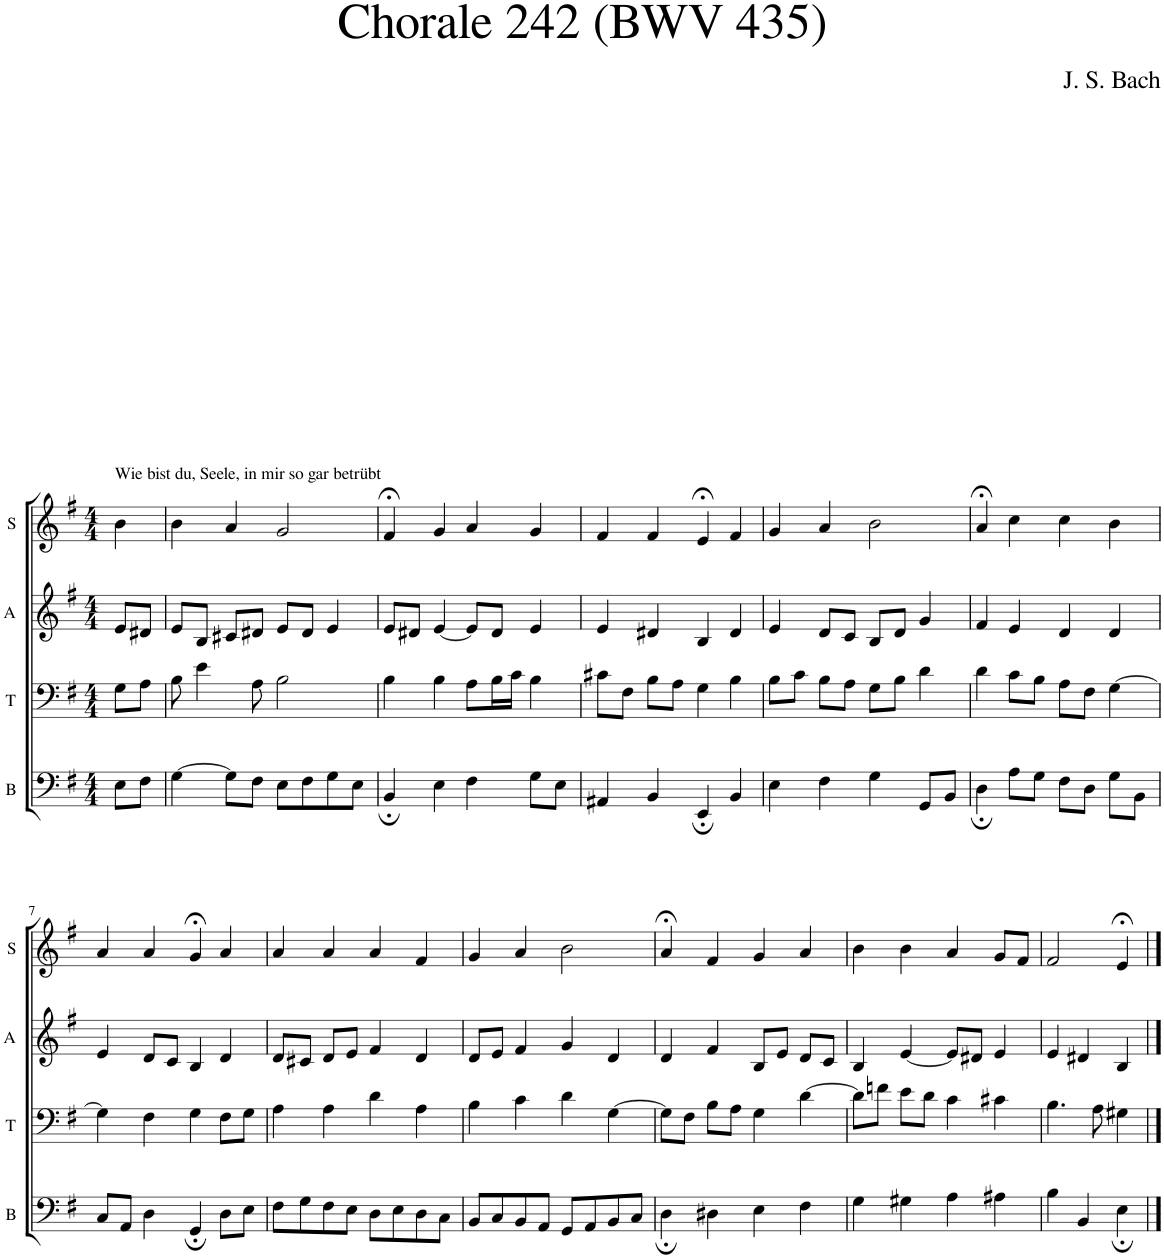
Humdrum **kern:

**kern	**kern	**kern	**kern
*part4	*part3	*part2	*part1
*staff4	*staff3	*staff2	*staff1
*I"B	*I"T	*I"A	*I"S
*I'B	*I'T	*I'A	*I'S
*clefF4	*clefF4	*clefG2	*clefG2
*k[f#]	*k[f#]	*k[f#]	*k[f#]
*M4/4	*M4/4	*M4/4	*M4/4
=1	=1	=1	=1
!	!	!	!LO:TX:a:t=Wie bist du, Seele, in mir so gar betrübt
8E\L	8G\L	8e/L	4b\
8F#\J	8A\J	8d#X/J	.
=2	=2	=2	=2
[4G\	8B\	8e/L	4b\
.	4e\	8B/J	.
8G\L]	.	8c#X/L	4a/
8F#\J	8A\	8d#X/J	.
8E\L	2B\	8e/L	2g/
8F#\	.	8d#/J	.
8G\	.	4e/	.
8E\J	.	.	.
=3	=3	=3	=3
4BB;/	4B\	8e/L	4f#;</
.	.	8d#X/J	.
4E\	4B\	[4e/	4g/
4F#\	8A\L	8e/L]	4a/
.	16B\L	8d#/J	.
.	16c\JJ	.	.
8G\L	4B\	4e/	4g/
8E\J	.	.	.
=4	=4	=4	=4
4AA#X/	8c#X\L	4e/	4f#/
.	8F#\J	.	.
4BB/	8B\L	4d#X/	4f#/
.	8A\J	.	.
4EE;/	4G\	4B/	4e;</
4BB/	4B\	4d#/	4f#/
=5	=5	=5	=5
4E\	8B\L	4e/	4g/
.	8c\J	.	.
4F#\	8B\L	8d/L	4a/
.	8A\J	8c/J	.
4G\	8G\L	8B/L	2b\
.	8B\J	8d/J	.
8GG/L	4d\	4g/	.
8BB/J	.	.	.
=6	=6	=6	=6
4D;\	4d\	4f#/	4a;</
8A\L	8c\L	4e/	4cc\
8G\J	8B\J	.	.
8F#\L	8A\L	4d/	4cc\
8D\J	8F#\J	.	.
8G\L	[4G\	4d/	4b\
8BB\J	.	.	.
!!LO:LB:g=z
=7	=7	=7	=7
8C/L	4G\]	4e/	4a/
8AA/J	.	.	.
4D\	4F#\	8d/L	4a/
.	.	8c/J	.
4GG;/	4G\	4B/	4g;</
8D\L	8F#\L	4d/	4a/
8E\J	8G\J	.	.
=8	=8	=8	=8
8F#\L	4A\	8d/L	4a/
8G\	.	8c#X/J	.
8F#\	4A\	8d/L	4a/
8E\J	.	8e/J	.
8D\L	4d\	4f#/	4a/
8E\	.	.	.
8D\	4A\	4d/	4f#/
8C\J	.	.	.
=9	=9	=9	=9
8BB/L	4B\	8d/L	4g/
8C/	.	8e/J	.
8BB/	4c\	4f#/	4a/
8AA/J	.	.	.
8GG/L	4d\	4g/	2b\
8AA/	.	.	.
8BB/	[4G\	4d/	.
8C/J	.	.	.
=10	=10	=10	=10
4D;\	8G\L]	4d/	4a;</
.	8F#\J	.	.
4D#X\	8B\L	4f#/	4f#/
.	8A\J	.	.
4E\	4G\	8B/L	4g/
.	.	8e/J	.
4F#\	[4d\	8d/L	4a/
.	.	8c/J	.
=11	=11	=11	=11
4G\	8d\L]	4B/	4b\
.	8fn\J	.	.
4G#X\	8e\L	[4e/	4b\
.	8d\J	.	.
4A\	4c\	8e/L]	4a/
.	.	8d#X/J	.
4A#X\	4c#X\	4e/	8g/L
.	.	.	8f#/J
=12	=12	=12	=12
4B\	4.B\	4e/	2f#/
4BB/	.	4d#X/	.
.	8A\	.	.
4E;\	4G#X\	4B/	4e;</
==	==	==	==
*-	*-	*-	*-
